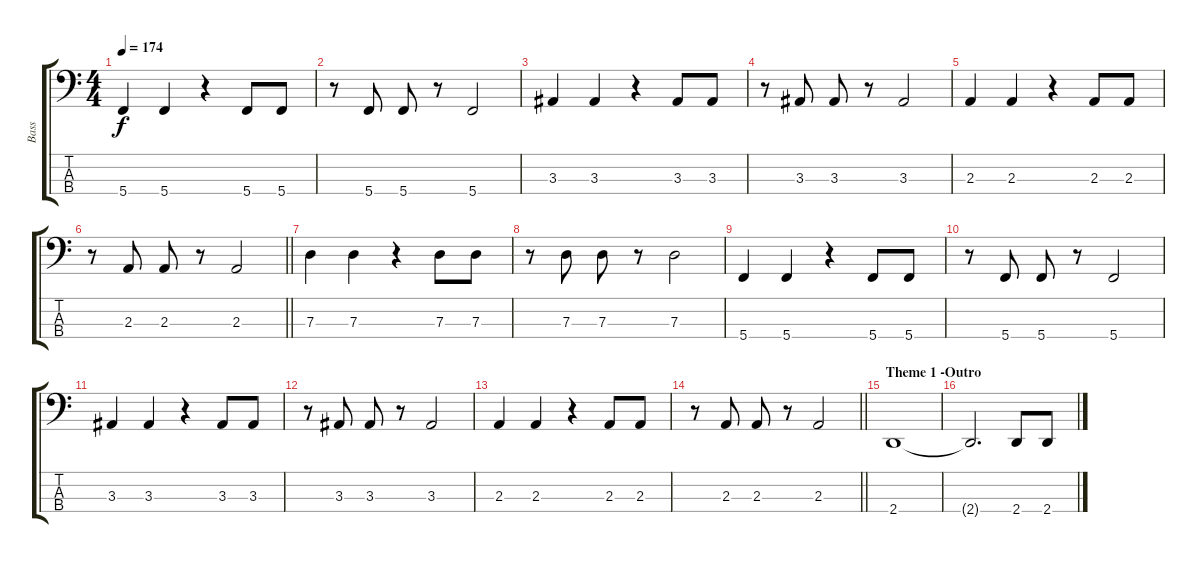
\track ("Bass" "Bass") {instrument electricbasspick}
\staff {score tabs}
\tuning (F2 C2 G1 C1) {hide}
\ts (4 4)
\tempo 174
\clef f4
\ks c
5.4.4{dy f} 5.4.4 r.4 5.4.8 5.4.8 |
r.8 5.4.8 5.4.8 r.8 5.4.2 |
3.3.4 3.3.4 r.4 3.3.8 3.3.8 |
r.8 3.3.8 3.3.8 r.8 3.3.2 |
2.3.4 2.3.4 r.4 2.3.8 2.3.8 |
\barLineRight lightlight
r.8 2.3.8 2.3.8 r.8 2.3.2 |
7.3.4 7.3.4 r.4 7.3.8 7.3.8 |
r.8 7.3.8 7.3.8 r.8 7.3.2 |
5.4.4 5.4.4 r.4 5.4.8 5.4.8 |
r.8 5.4.8 5.4.8 r.8 5.4.2 |
3.3.4 3.3.4 r.4 3.3.8 3.3.8 |
r.8 3.3.8 3.3.8 r.8 3.3.2 |
2.3.4 2.3.4 r.4 2.3.8 2.3.8 |
\barLineRight lightlight
r.8 2.3.8 2.3.8 r.8 2.3.2 |
\section ("" "Theme 1 -Outro")
2.4.1 |
2.4{t}.2{d} 2.4.8 2.4.8
